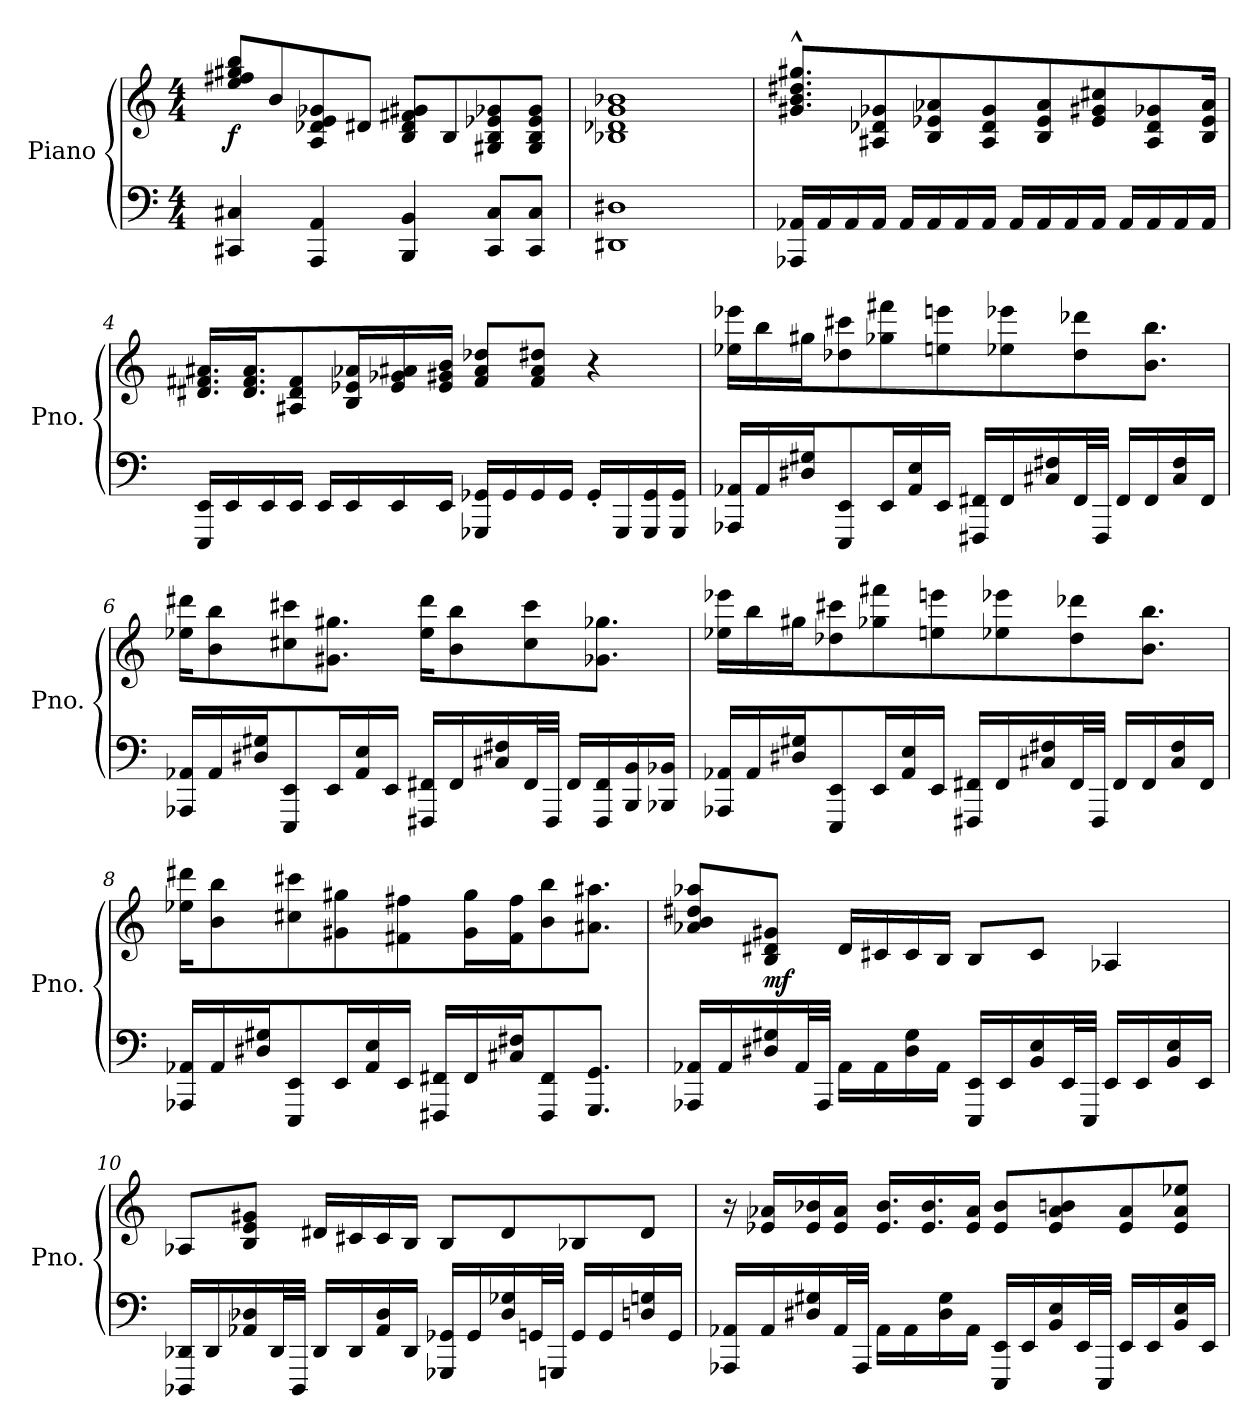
**kern	**kern	**dynam
*part1	*part1	*part1
*staff2	*staff1	*staff1/2
*I"Piano	*	*
*I'Pno.	*	*
*clefF4	*clefG2	*
*k[]	*k[]	*
*M4/4	*M4/4	*
*MM120	*MM120	*
=1	=1	=1
!	!	!LO:DY:b
4CC#X/ 4C#X/	8ee/ 8ff#X/ 8gg#X/ 8bb/L	f
.	8b/	.
4AAA/ 4AA/	8A/ 8d-X/ 8e/ 8g-X/	.
.	8d#X/J	.
4BBB/ 4BB/	8B/ 8d#/ 8f#X/ 8g#X/L	.
.	8B/	.
8CC#/ 8C#/L	8G#X/ 8B/ 8e-X/ 8g-X/	.
8CC#/ 8C#/J	8G#/ 8B/ 8e-/ 8g-/J	.
=2	=2	=2
1DD#X 1D#X	1B-X 1d-X 1g 1b-X	.
=3	=3	=3
*	*MM90	*
16AAA-X/ 16AA-X/LL	8.g#X/^^ 8.b/^^ 8.dd#X/^^ 8.gg#X/^^L	.
16AA-/	.	.
16AA-/	.	.
16AA-/JJ	8A#X/ 8d-X/ 8g-X/	.
16AA-/LL	.	.
16AA-/	8B/ 8e-X/ 8a-X/	.
16AA-/	.	.
16AA-/JJ	8A#/ 8d-/ 8g-/	.
16AA-/LL	.	.
16AA-/	8B/ 8e-/ 8a-/	.
16AA-/	.	.
16AA-/JJ	8e-/ 8g#X/ 8cc#X/	.
16AA-/LL	.	.
16AA-/	8A#/ 8d-/ 8g-X/	.
16AA-/	.	.
16AA-/JJ	16B/ 16e-/ 16a-/Jk	.
!!LO:LB:g=z
=4	=4	=4
16EEE/ 16EE/LL	16.d#X/ 16.f#X/ 16.a#X/LL	.
16EE/	.	.
.	16.d#/ 16.f#/ 16.a#/J	.
16EE/	.	.
16EE/JJ	8A#X/ 8d#/ 8f#/	.
16EE/LL	.	.
16EE/	16B/ 16e-X/ 16a-X/L	.
16EE/	16e-/ 16g-X/ 16a#X/	.
16EE/JJ	16e-/ 16g#X/ 16b/JJ	.
16GGG-X/ 16GG-X/LL	8f#/ 8a#/ 8dd-X/L	.
16GG-/	.	.
16GG-/	8f#/ 8a#/ 8dd#X/J	.
16GG-/JJ	.	.
16GG-'/LL	4r	.
16GGG-/	.	.
16GGG-/ 16GG-/	.	.
16GGG-/ 16GG-/JJ	.	.
!!LO:LB:g=z
=5	=5	=5
16AAA-X/ 16AA-X/LL	16ee-X\ 16eee-X\LL	.
16AA-/	16bb\	.
16D#X/ 16G#X/J	16gg#X\J	.
8EEE/ 8EE/	8dd-X\ 8ccc#X\	.
16EE/L	8gg-X\ 8fff#X\	.
16AA-/ 16E/	.	.
16EE/JJ	8een\ 8eeen\	.
16FFF#X/ 16FF#X/LL	.	.
16FF#/	8ee-X\ 8eee-X\	.
16C#X/ 16F#X/	.	.
32FF#/L	8dd-\ 8ddd-X\	.
32FFF#/JJJ	.	.
16FF#/LL	.	.
16FF#/	8.b\ 8.bb\J	.
16C#/ 16F#/	.	.
16FF#/JJ	.	.
!!LO:LB:g=z
=6	=6	=6
16AAA-X/ 16AA-X/LL	16ee-X\ 16ddd#X\KL	.
16AA-/	8b\ 8bb\	.
16D#X/ 16G#X/J	.	.
8EEE/ 8EE/	8cc#X\ 8ccc#X\	.
16EE/L	8.g#X\ 8.gg#X\J	.
16AA-/ 16E/	.	.
16EE/JJ	.	.
16FFF#X/ 16FF#X/LL	16ee-\ 16ddd#\KL	.
16FF#/	8b\ 8bb\	.
16C#X/ 16F#X/	.	.
32FF#/L	8cc#\ 8ccc#\	.
32FFF#/JJJ	.	.
16FF#/LL	.	.
16FFF#/ 16FF#/	8.g-X\ 8.gg-X\J	.
16BBB/ 16BB/	.	.
16BBB-X/ 16BB-X/JJ	.	.
!!LO:LB:g=z
=7	=7	=7
16AAA-X/ 16AA-X/LL	16ee-X\ 16eee-X\LL	.
16AA-/	16bb\	.
16D#X/ 16G#X/J	16gg#X\J	.
8EEE/ 8EE/	8dd-X\ 8ccc#X\	.
16EE/L	8gg-X\ 8fff#X\	.
16AA-/ 16E/	.	.
16EE/JJ	8een\ 8eeen\	.
16FFF#X/ 16FF#X/LL	.	.
16FF#/	8ee-X\ 8eee-X\	.
16C#X/ 16F#X/	.	.
32FF#/L	8dd-\ 8ddd-X\	.
32FFF#/JJJ	.	.
16FF#/LL	.	.
16FF#/	8.b\ 8.bb\J	.
16C#/ 16F#/	.	.
16FF#/JJ	.	.
=8	=8	=8
16AAA-X/ 16AA-X/LL	16ee-X\ 16ddd#X\KL	.
16AA-/	8b\ 8bb\	.
16D#X/ 16G#X/J	.	.
8EEE/ 8EE/	8cc#X\ 8ccc#X\	.
16EE/L	8g#X\ 8gg#X\	.
16AA-/ 16E/	.	.
16EE/JJ	8f#X\ 8ff#X\	.
16FFF#X/ 16FF#X/LL	.	.
16FF#/	16g#\ 16gg#\L	.
16C#X/ 16F#X/J	16f#\ 16ff#\J	.
8FFF#/ 8FF#/	8b\ 8bb\	.
8.GGG/ 8.GG/J	8.a#X\ 8.aa#X\J	.
!!LO:PB:g=z
=9	=9	=9
16AAA-X/ 16AA-X/LL	8a-X/ 8b/ 8dd#X/ 8aa-X/L	.
16AA-/	.	.
!	!	!LO:DY:b
16D#X/ 16G#X/	8B/ 8d#X/ 8g#X/J	mf
32AA-/L	.	.
32AAA-/JJJ	.	.
16AA-\LL	16d#/LL	.
16AA-\	16c#X/	.
16D#\ 16G#\	16c#/	.
16AA-\JJ	16B/JJ	.
16EEE/ 16EE/LL	8B/L	.
16EE/	.	.
16BB/ 16E/	8c#/J	.
32EE/L	.	.
32EEE/JJJ	.	.
16EE/LL	4A-X/	.
16EE/	.	.
16BB/ 16E/	.	.
16EE/JJ	.	.
!!LO:LB:g=z
=10	=10	=10
16DDD-X/ 16DD-X/LL	8A-X/L	.
16DD-/	.	.
16AA-X/ 16D-X/	8B/ 8e/ 8g#X/J	.
32DD-/L	.	.
32DDD-/JJJ	.	.
16DD-/LL	16d#X/LL	.
16DD-/	16c#X/	.
16AA-/ 16D-/	16c#/	.
16DD-/JJ	16B/JJ	.
16GGG-X/ 16GG-X/LL	8B/L	.
16GG-/	.	.
16D-/ 16G-X/	8d#/	.
32GGn/L	.	.
32GGGn/JJJ	.	.
16GG/LL	8B-X/	.
16GG/	.	.
16Dn/ 16Gn/	8d#/J	.
16GG/JJ	.	.
!!LO:LB:g=z
=11	=11	=11
16AAA-X/ 16AA-X/LL	16r	.
16AA-/	16e-X/ 16a-X/LL	.
16D#X/ 16G#X/	16e-/ 16b-X/	.
32AA-/L	16e-/ 16a-/JJ	.
32AAA-/JJJ	.	.
16AA-\LL	16.e-/ 16.b-/LL	.
16AA-\	.	.
.	16.e-/ 16.b-/	.
16D#\ 16G#\	.	.
16AA-\JJ	16e-/ 16a-/JJ	.
16EEE/ 16EE/LL	8e-/ 8b-/L	.
16EE/	.	.
16BB/ 16E/	8e-/ 8a-/ 8bn/	.
32EE/L	.	.
32EEE/JJJ	.	.
16EE/LL	8e-/ 8a-/	.
16EE/	.	.
16BB/ 16E/	8e-/ 8a-/ 8ee-X/J	.
16EE/JJ	.	.
=	=	=
*-	*-	*-
